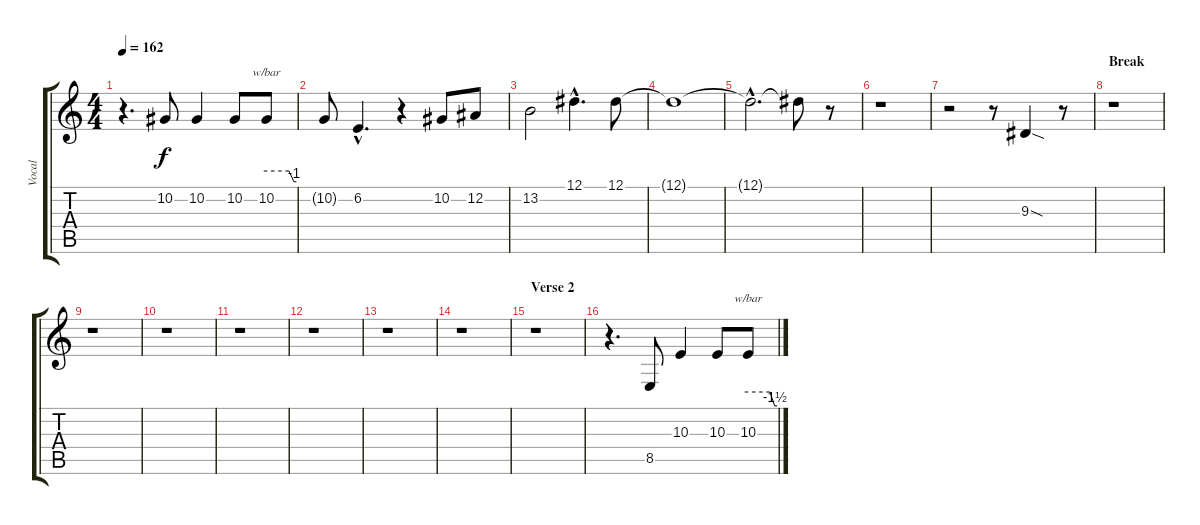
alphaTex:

\track ("Vocal" "Vocal") {instrument viola}
\staff {score tabs}
\tuning (Eb4 Bb3 Gb3 Db3 Ab2 Eb2) {hide}
\ts (4 4)
\tempo 162
\clef g2
\ks c
r.4{d dy f} 10.2.8 10.2.4 10.2.8 10.2.8{tbe (custom default 0 0 45 0 55 -4 60 -4)} |
10.2{t}.8 6.2{hac}.4{d} r.4 10.2.8 12.2.8 |
13.2.2 12.1{hac}.4{d} 12.1.8 |
12.1{t}.1 |
12.1{hac t}.2{d} 12.1{t}.8 r.8 |
r.1 |
r.2 r.8 9.3{sod}.4 r.8 |
\section ("" "Break")
r.1 |
r.1 |
r.1 |
r.1 |
r.1 |
r.1 |
r.1 |
\section ("" "Verse 2")
r.1 |
r.4{d} 8.5.8 10.3.4 10.3.8 10.3.8{tbe (custom default 0 0 45 0 55 -6 60 -6)}
